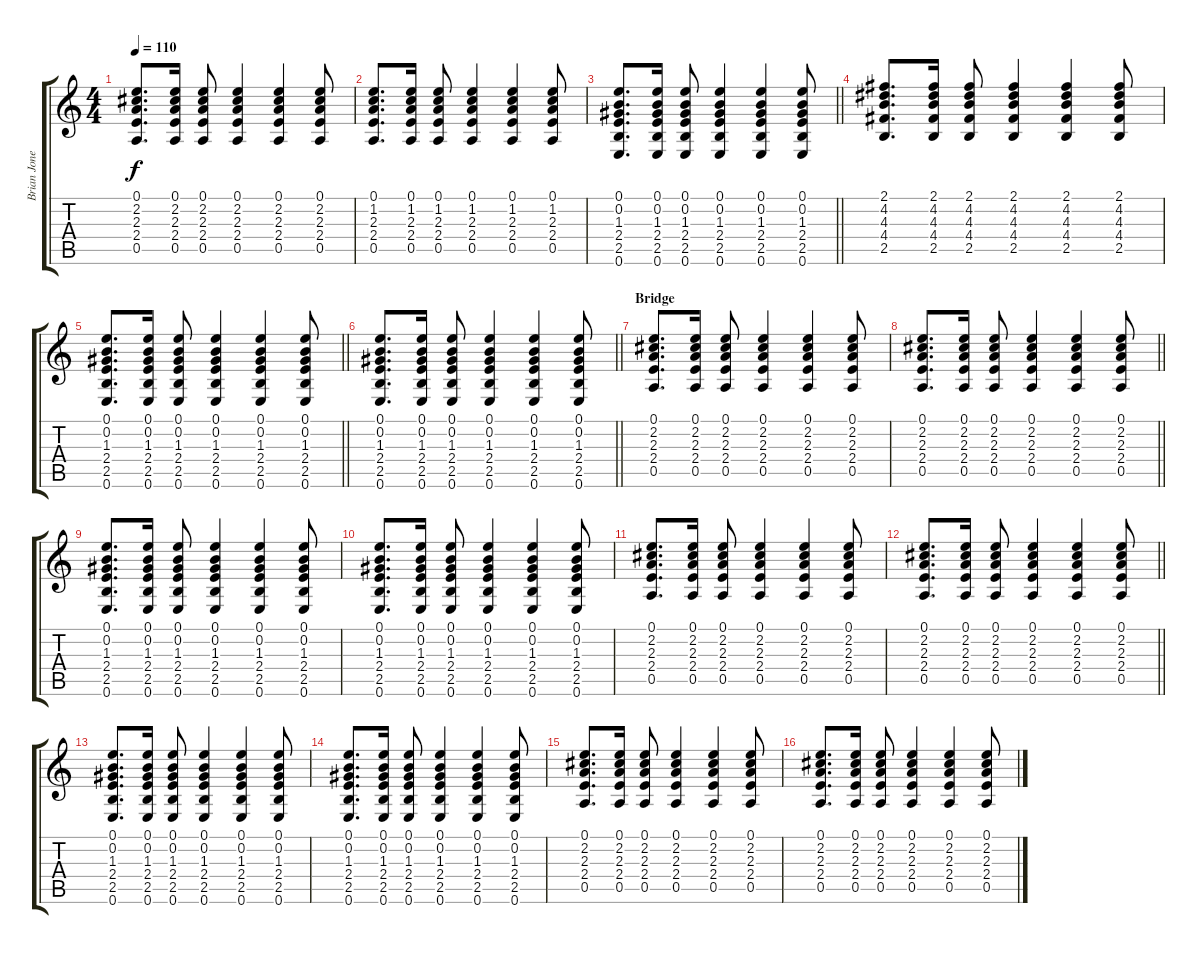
\track ("Brian Jones" "Brian Jone") {instrument acousticguitarsteel}
\staff {score tabs}
\tuning (E4 B3 G3 D3 A2 E2) {hide}
\ts (4 4)
\tempo 110
\clef g2
\ks c
(0.1 2.2 2.3 2.4 0.5).8{d dy f} (0.1 2.2 2.3 2.4 0.5).16 (0.1 2.2 2.3 2.4 0.5).8 (0.1 2.2 2.3 2.4 0.5).4 (0.1 2.2 2.3 2.4 0.5).4 (0.1 2.2 2.3 2.4 0.5).8 |
(0.1 1.2 2.3 2.4 0.5).8{d} (0.1 1.2 2.3 2.4 0.5).16 (0.1 1.2 2.3 2.4 0.5).8 (0.1 1.2 2.3 2.4 0.5).4 (0.1 1.2 2.3 2.4 0.5).4 (0.1 1.2 2.3 2.4 0.5).8 |
\barLineRight lightlight
(0.1 0.2 1.3 2.4 2.5 0.6).8{d} (0.1 0.2 1.3 2.4 2.5 0.6).16 (0.1 0.2 1.3 2.4 2.5 0.6).8 (0.1 0.2 1.3 2.4 2.5 0.6).4 (0.1 0.2 1.3 2.4 2.5 0.6).4 (0.1 0.2 1.3 2.4 2.5 0.6).8 |
(2.1 4.2 4.3 4.4 2.5).8{d} (2.1 4.2 4.3 4.4 2.5).16 (2.1 4.2 4.3 4.4 2.5).8 (2.1 4.2 4.3 4.4 2.5).4 (2.1 4.2 4.3 4.4 2.5).4 (2.1 4.2 4.3 4.4 2.5).8 |
\barLineRight lightlight
(0.1 0.2 1.3 2.4 2.5 0.6).8{d} (0.1 0.2 1.3 2.4 2.5 0.6).16 (0.1 0.2 1.3 2.4 2.5 0.6).8 (0.1 0.2 1.3 2.4 2.5 0.6).4 (0.1 0.2 1.3 2.4 2.5 0.6).4 (0.1 0.2 1.3 2.4 2.5 0.6).8 |
\barLineRight lightlight
(0.1 0.2 1.3 2.4 2.5 0.6).8{d} (0.1 0.2 1.3 2.4 2.5 0.6).16 (0.1 0.2 1.3 2.4 2.5 0.6).8 (0.1 0.2 1.3 2.4 2.5 0.6).4 (0.1 0.2 1.3 2.4 2.5 0.6).4 (0.1 0.2 1.3 2.4 2.5 0.6).8 |
\section ("" "Bridge")
(0.1 2.2 2.3 2.4 0.5).8{d} (0.1 2.2 2.3 2.4 0.5).16 (0.1 2.2 2.3 2.4 0.5).8 (0.1 2.2 2.3 2.4 0.5).4 (0.1 2.2 2.3 2.4 0.5).4 (0.1 2.2 2.3 2.4 0.5).8 |
\barLineRight lightlight
(0.1 2.2 2.3 2.4 0.5).8{d} (0.1 2.2 2.3 2.4 0.5).16 (0.1 2.2 2.3 2.4 0.5).8 (0.1 2.2 2.3 2.4 0.5).4 (0.1 2.2 2.3 2.4 0.5).4 (0.1 2.2 2.3 2.4 0.5).8 |
(0.1 0.2 1.3 2.4 2.5 0.6).8{d} (0.1 0.2 1.3 2.4 2.5 0.6).16 (0.1 0.2 1.3 2.4 2.5 0.6).8 (0.1 0.2 1.3 2.4 2.5 0.6).4 (0.1 0.2 1.3 2.4 2.5 0.6).4 (0.1 0.2 1.3 2.4 2.5 0.6).8 |
(0.1 0.2 1.3 2.4 2.5 0.6).8{d} (0.1 0.2 1.3 2.4 2.5 0.6).16 (0.1 0.2 1.3 2.4 2.5 0.6).8 (0.1 0.2 1.3 2.4 2.5 0.6).4 (0.1 0.2 1.3 2.4 2.5 0.6).4 (0.1 0.2 1.3 2.4 2.5 0.6).8 |
(0.1 2.2 2.3 2.4 0.5).8{d} (0.1 2.2 2.3 2.4 0.5).16 (0.1 2.2 2.3 2.4 0.5).8 (0.1 2.2 2.3 2.4 0.5).4 (0.1 2.2 2.3 2.4 0.5).4 (0.1 2.2 2.3 2.4 0.5).8 |
\barLineRight lightlight
(0.1 2.2 2.3 2.4 0.5).8{d} (0.1 2.2 2.3 2.4 0.5).16 (0.1 2.2 2.3 2.4 0.5).8 (0.1 2.2 2.3 2.4 0.5).4 (0.1 2.2 2.3 2.4 0.5).4 (0.1 2.2 2.3 2.4 0.5).8 |
(0.1 0.2 1.3 2.4 2.5 0.6).8{d} (0.1 0.2 1.3 2.4 2.5 0.6).16 (0.1 0.2 1.3 2.4 2.5 0.6).8 (0.1 0.2 1.3 2.4 2.5 0.6).4 (0.1 0.2 1.3 2.4 2.5 0.6).4 (0.1 0.2 1.3 2.4 2.5 0.6).8 |
(0.1 0.2 1.3 2.4 2.5 0.6).8{d} (0.1 0.2 1.3 2.4 2.5 0.6).16 (0.1 0.2 1.3 2.4 2.5 0.6).8 (0.1 0.2 1.3 2.4 2.5 0.6).4 (0.1 0.2 1.3 2.4 2.5 0.6).4 (0.1 0.2 1.3 2.4 2.5 0.6).8 |
(0.1 2.2 2.3 2.4 0.5).8{d} (0.1 2.2 2.3 2.4 0.5).16 (0.1 2.2 2.3 2.4 0.5).8 (0.1 2.2 2.3 2.4 0.5).4 (0.1 2.2 2.3 2.4 0.5).4 (0.1 2.2 2.3 2.4 0.5).8 |
(0.1 2.2 2.3 2.4 0.5).8{d} (0.1 2.2 2.3 2.4 0.5).16 (0.1 2.2 2.3 2.4 0.5).8 (0.1 2.2 2.3 2.4 0.5).4 (0.1 2.2 2.3 2.4 0.5).4 (0.1 2.2 2.3 2.4 0.5).8
